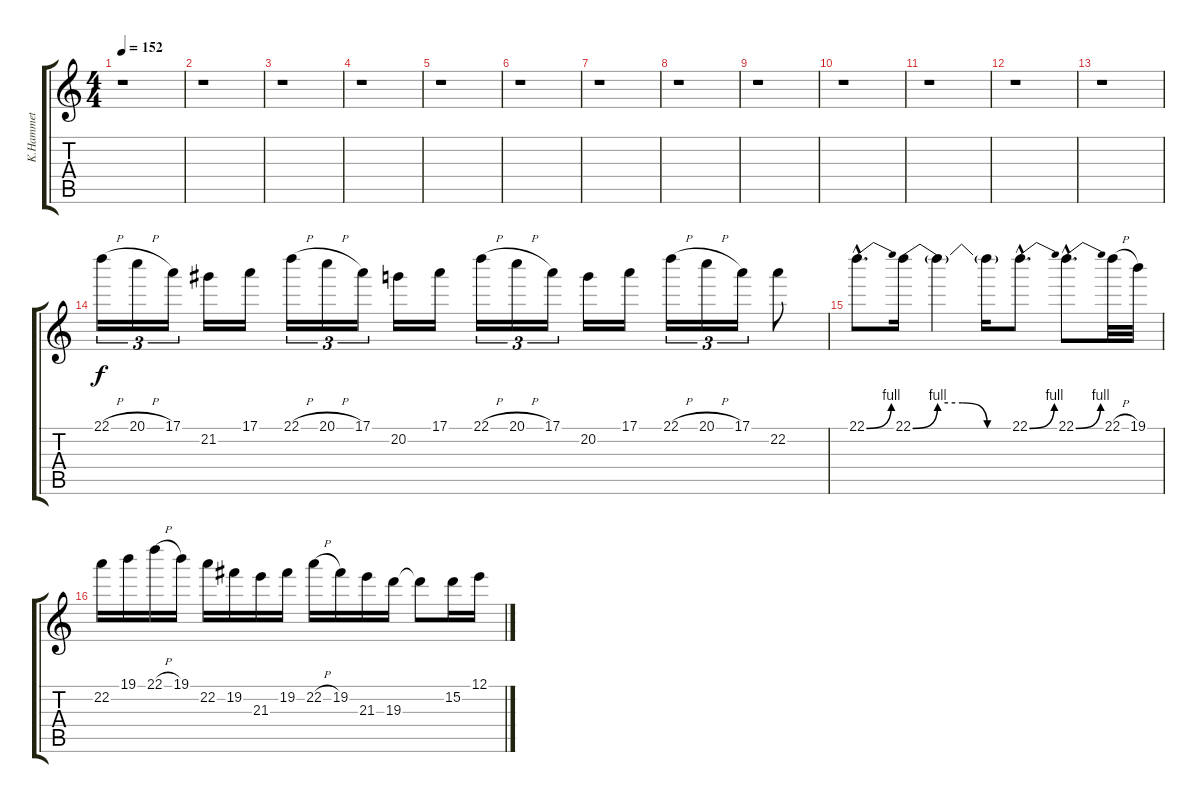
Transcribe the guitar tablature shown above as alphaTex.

\track ("K.Hammet" "K.Hammet") {instrument distortionguitar}
\staff {score tabs}
\tuning (E4 B3 G3 D3 A2 E2) {hide}
\ts (4 4)
\tempo 152
\clef g2
\ks c
r.1{dy f} |
r.1 |
r.1 |
r.1 |
r.1 |
r.1 |
r.1 |
r.1 |
r.1 |
r.1 |
r.1 |
r.1 |
r.1 |
22.1{h}.16{tu (3 2)} 20.1{h}.16{tu (3 2)} 17.1.16{tu (3 2)} 21.2.16 17.1.16 22.1{h}.16{tu (3 2)} 20.1{h}.16{tu (3 2)} 17.1.16{tu (3 2)} 20.2.16 17.1.16 22.1{h}.16{tu (3 2)} 20.1{h}.16{tu (3 2)} 17.1.16{tu (3 2)} 20.2.16 17.1.16 22.1{h}.16{tu (3 2)} 20.1{h}.16{tu (3 2)} 17.1.16{tu (3 2)} 22.2.8 |
22.1{be (bend 0 0 60 4) hac}.8{d} 22.1{be (custom 0 0 15 4 30 4 45 0 60 0)}.16 22.1{t}.4 22.1{t}.16 22.1{be (bend 0 0 60 4) hac}.8{d} 22.1{be (bend 0 0 60 4) hac}.8{d} 22.1{h}.32 19.1.32 |
22.2.16 19.1.16 22.1{h}.16 19.1.16 22.2.16 19.2.16 21.3.16 19.2.16 22.2{h}.16 19.2.16 21.3.16 19.3.16 19.3{t}.8 15.2.16 12.1.16
